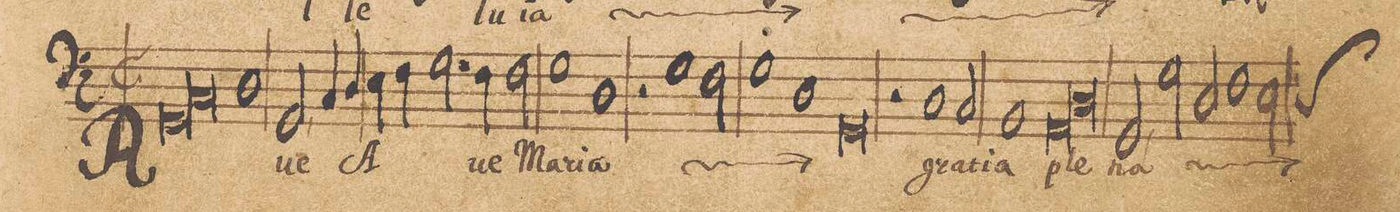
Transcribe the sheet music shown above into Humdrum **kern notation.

**kern	**text
*I"BASSVS.	*
*clefF4	*
*k[]	*
*met(c|)	*
*M2/1	*
*M2/1	*
*met(c|)	*
*lig	*
1GG/	A-
1C/	.
*Xlig	*
=10-	=10-
1D\	.
2GG,</	-ue
4C/	A-
4D/	.
=11-	=11-
4E\	.
4F\	.
2.G\	.
4F\	-ue
2F\	Ma-
=12-	=12-
1G\	-ri-
1D\	-a
=13-	=13-
2r	.
*	*ij
1G\	A-
2F\	-ue
=14-	=14-
1G\	Ma-
1D\	-ri-
=15-	=15-
0GG/	-a
=16-	=16-
2r	.
*	*Xij
1D\	gra-
2C/	-ti-
=17-	=17-
1BB/	-a
*lig	*
1AA/	ple-
=18-	=18-
1D\	.
*Xlig	*
2GG,</	-na
*	*ij
2G\	gra-
=19-	=19-
2D/	.
1F\	-ti-
2E\	-a
*	*Xij
=20-	=20-
*-	*-
